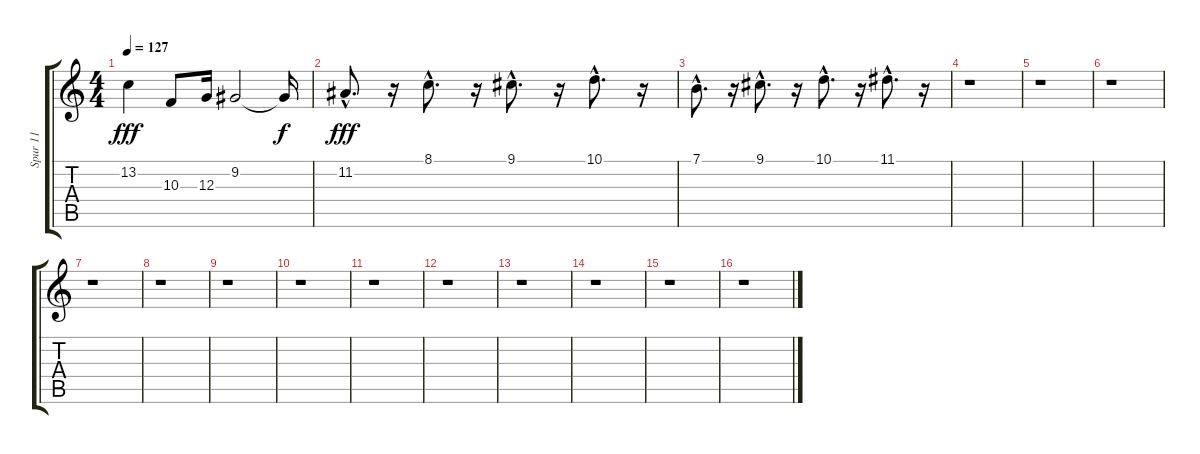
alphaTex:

\track ("Spur 11" "Spur 11") {instrument brasssection}
\staff {score tabs}
\tuning (E4 B3 G3 D3 A2 E2) {hide}
\ts (4 4)
\tempo 127
\clef g2
\ks c
13.2.4{dy fff} 10.3.8 12.3.16 9.2.2 9.2{t}.16{dy f} |
11.2{hac}.8{d dy fff} r.16 8.1{hac}.8{d} r.16 9.1{hac}.8{d} r.16 10.1{hac}.8{d} r.16 |
7.1{hac}.8{d} r.16 9.1{hac}.8{d} r.16 10.1{hac}.8{d} r.16 11.1{hac}.8{d} r.16 |
r.1 |
r.1 |
r.1 |
r.1 |
r.1 |
r.1 |
r.1 |
r.1 |
r.1 |
r.1 |
r.1 |
r.1 |
r.1
